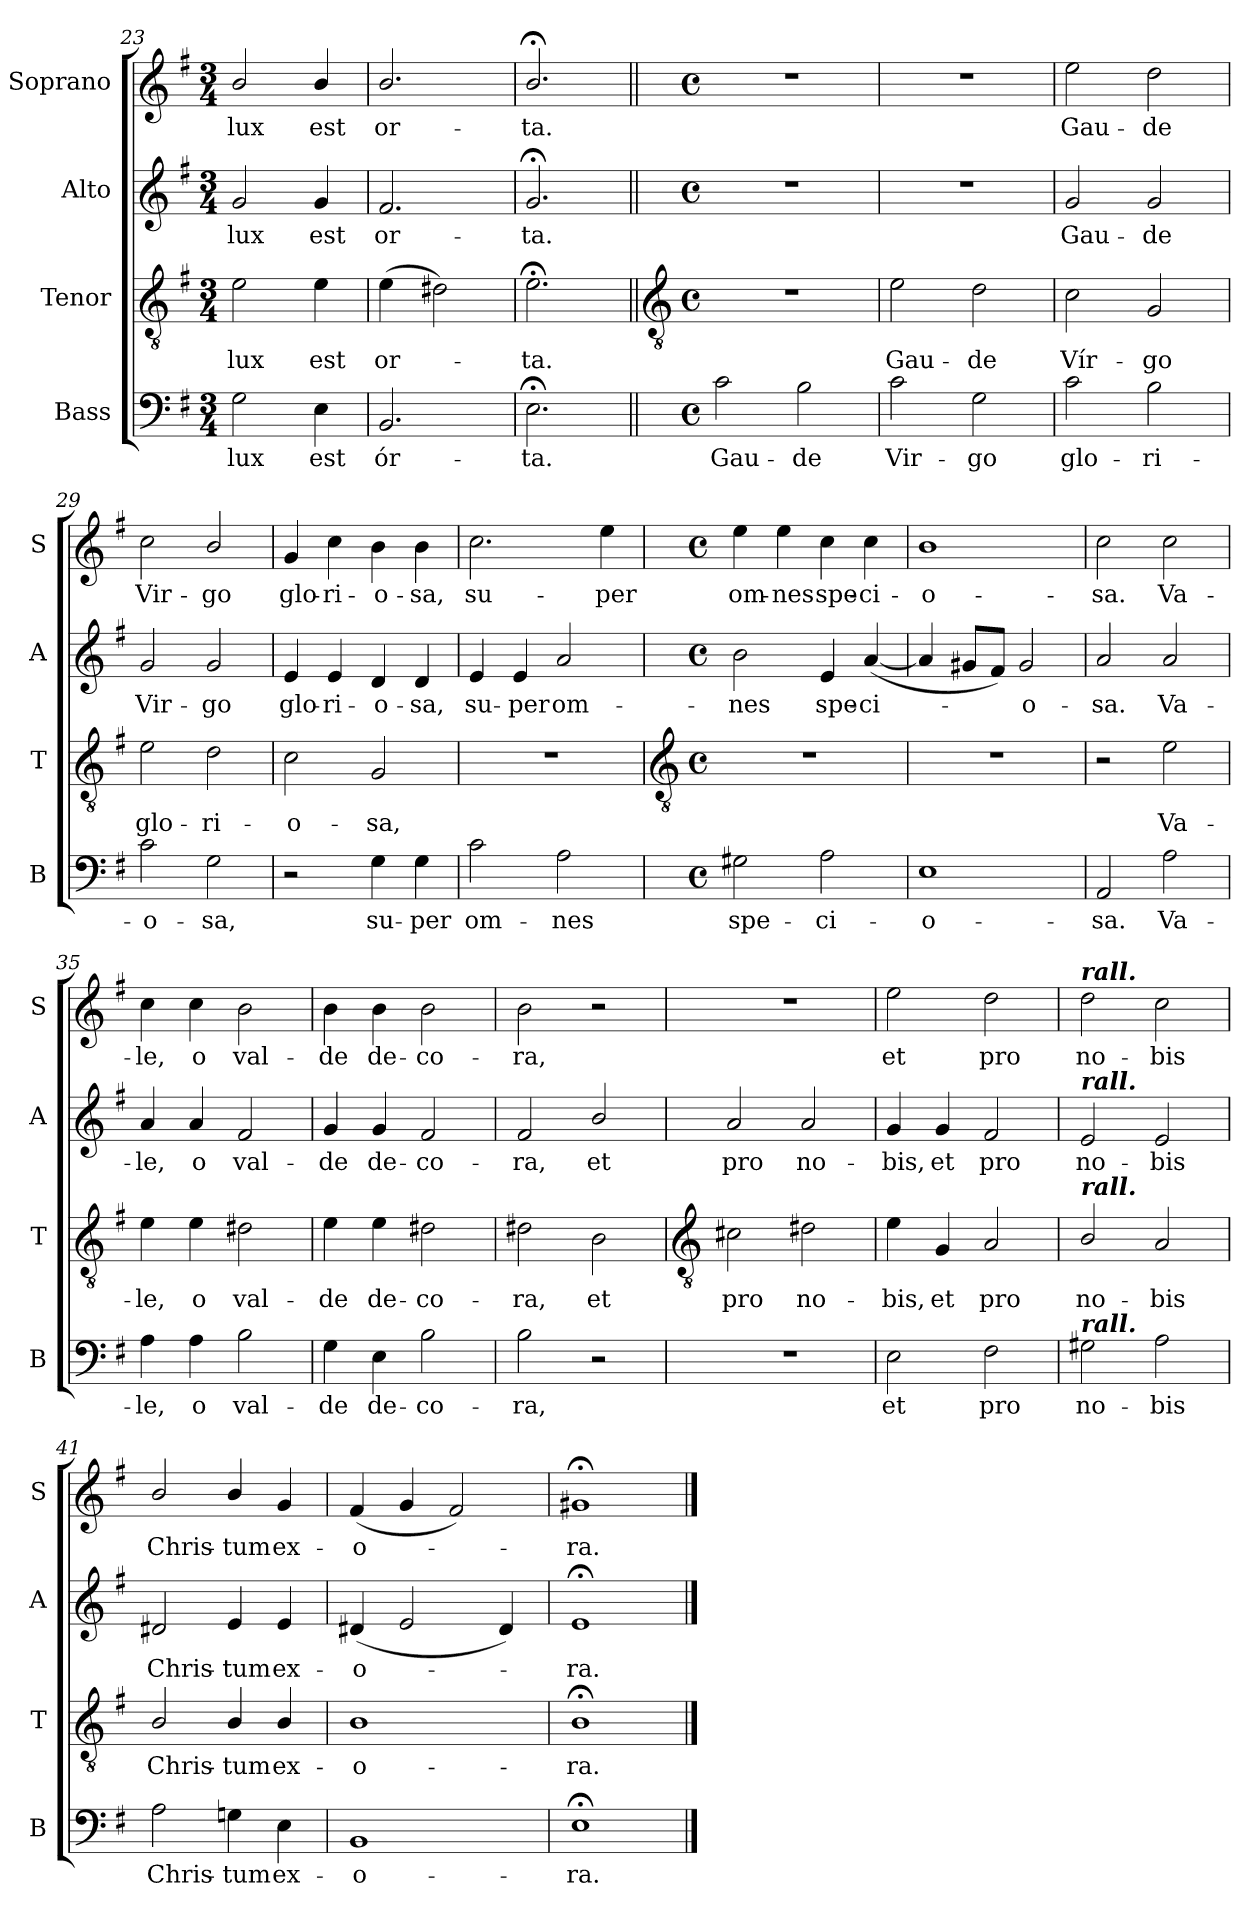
**kern	**text	**kern	**text	**kern	**text	**kern	**text
*part4	*part4	*part3	*part3	*part2	*part2	*part1	*part1
*staff4	*staff4	*staff3	*staff3	*staff2	*staff2	*staff1	*staff1
*I"Bass	*	*I"Tenor	*	*I"Alto	*	*I"Soprano	*
*I'B	*	*I'T	*	*I'A	*	*I'S	*
*clefF4	*	*clefGv2	*	*clefG2	*	*clefG2	*
*k[f#]	*	*k[f#]	*	*k[f#]	*	*k[f#]	*
*G:	*	*G:	*	*G:	*	*G:	*
*M3/4	*	*M3/4	*	*M3/4	*	*M3/4	*
=23	=23	=23	=23	=23	=23	=23	=23
!	!LO:LY:b	!	!LO:LY:b	!	!LO:LY:b	!	!LO:LY:b
2G	lux	2e	lux	2g	lux	2b/	lux
!	!LO:LY:b	!	!LO:LY:b	!	!LO:LY:b	!	!LO:LY:b
4E	est	4e	est	4g	est	4b/	est
=24	=24	=24	=24	=24	=24	=24	=24
!	!LO:LY:b	!	!LO:LY:b	!	!LO:LY:b	!	!LO:LY:b
2.BB	ór-	(>4e	or-	2.f#	or-	2.b/	or-
.	.	2d#X)	.	.	.	.	.
=25	=25	=25	=25	=25	=25	=25	=25
!	!LO:LY:b	!	!LO:LY:b	!	!LO:LY:b	!	!LO:LY:b
2.E;<	-ta.	2.e;<	ta.	2.g;<	-ta.	2.b;</	-ta.
!!LO:LB:g=z
=26||	=26||	=26||	=26||	=26||	=26||	=26||	=26||
*	*	*clefGv2	*	*	*	*	*
*M4/4	*	*M4/4	*	*M4/4	*	*M4/4	*
*met(c)	*	*met(c)	*	*met(c)	*	*met(c)	*
!	!LO:LY:b	!	!	!	!	!	!
2c	Gau-	1r	.	1r	.	1r	.
!	!LO:LY:b	!	!	!	!	!	!
2B	-de	.	.	.	.	.	.
=27	=27	=27	=27	=27	=27	=27	=27
!	!LO:LY:b	!	!LO:LY:b	!	!	!	!
2c	Vir-	2e	Gau-	1r	.	1r	.
!	!LO:LY:b	!	!LO:LY:b	!	!	!	!
2G	-go	2d	-de	.	.	.	.
=28	=28	=28	=28	=28	=28	=28	=28
!	!LO:LY:b	!	!LO:LY:b	!	!LO:LY:b	!	!LO:LY:b
2c	glo-	2c	Vír-	2g	Gau-	2ee	Gau-
!	!LO:LY:b	!	!LO:LY:b	!	!LO:LY:b	!	!LO:LY:b
2B	-ri-	2G	-go	2g	-de	2dd	-de
=29	=29	=29	=29	=29	=29	=29	=29
!	!LO:LY:b	!	!LO:LY:b	!	!LO:LY:b	!	!LO:LY:b
2c	-o-	2e	glo-	2g	Vir-	2cc	Vir-
!	!LO:LY:b	!	!LO:LY:b	!	!LO:LY:b	!	!LO:LY:b
2G	-sa,	2d	-ri-	2g	-go	2b/	-go
=30	=30	=30	=30	=30	=30	=30	=30
!	!	!	!LO:LY:b	!	!LO:LY:b	!	!LO:LY:b
2r	.	2c	-o-	4e	glo-	4g	glo-
!	!	!	!	!	!LO:LY:b	!	!LO:LY:b
.	.	.	.	4e	-ri-	4cc	-ri-
!	!LO:LY:b	!	!LO:LY:b	!	!LO:LY:b	!	!LO:LY:b
4G	su-	2G	-sa,	4d	-o-	4b	-o-
!	!LO:LY:b	!	!	!	!LO:LY:b	!	!LO:LY:b
4G	-per	.	.	4d	-sa,	4b	-sa,
=31	=31	=31	=31	=31	=31	=31	=31
!	!LO:LY:b	!	!	!	!LO:LY:b	!	!LO:LY:b
2c	om-	1r	.	4e	su-	2.cc	su-
!	!	!	!	!	!LO:LY:b	!	!
.	.	.	.	4e	-per	.	.
!	!LO:LY:b	!	!	!	!LO:LY:b	!	!
2A	-nes	.	.	2a	om-	.	.
!	!	!	!	!	!	!	!LO:LY:b
.	.	.	.	.	.	4ee	-per
!!LO:LB:g=z
=32	=32	=32	=32	=32	=32	=32	=32
*	*	*clefGv2	*	*	*	*	*
*M4/4	*	*M4/4	*	*M4/4	*	*M4/4	*
*met(c)	*	*met(c)	*	*met(c)	*	*met(c)	*
!	!LO:LY:b	!	!	!	!LO:LY:b	!	!LO:LY:b
2G#X	spe-	1r	.	2b	-nes	4ee	om-
!	!	!	!	!	!	!	!LO:LY:b
.	.	.	.	.	.	4ee	-nes
!	!LO:LY:b	!	!	!	!LO:LY:b	!	!LO:LY:b
2A	-ci-	.	.	4e	spe-	4cc	spe-
!	!	!	!	!	!LO:LY:b	!	!LO:LY:b
.	.	.	.	(<[4a	-ci-	4cc	-ci-
=33	=33	=33	=33	=33	=33	=33	=33
!	!LO:LY:b	!	!	!	!	!	!LO:LY:b
1E	-o-	1r	.	4a]	.	1b	-o-
.	.	.	.	8g#XL	.	.	.
.	.	.	.	8f#J)	.	.	.
!	!	!	!	!	!LO:LY:b	!	!
.	.	.	.	2g#	o-	.	.
=34	=34	=34	=34	=34	=34	=34	=34
!	!LO:LY:b	!	!	!	!LO:LY:b	!	!LO:LY:b
2AA	-sa.	2r	.	2a	-sa.	2cc	-sa.
!	!LO:LY:b	!	!LO:LY:b	!	!LO:LY:b	!	!LO:LY:b
2A	Va-	2e	Va-	2a	Va-	2cc	Va-
=35	=35	=35	=35	=35	=35	=35	=35
!	!LO:LY:b	!	!LO:LY:b	!	!LO:LY:b	!	!LO:LY:b
4A	-le,	4e	-le,	4a	-le,	4cc	-le,
!	!LO:LY:b	!	!LO:LY:b	!	!LO:LY:b	!	!LO:LY:b
4A	o	4e	o	4a	o	4cc	o
!	!LO:LY:b	!	!LO:LY:b	!	!LO:LY:b	!	!LO:LY:b
2B	val-	2d#X	val-	2f#	val-	2b	val-
=36	=36	=36	=36	=36	=36	=36	=36
!	!LO:LY:b	!	!LO:LY:b	!	!LO:LY:b	!	!LO:LY:b
4G	-de	4e	-de	4g	-de	4b	-de
!	!LO:LY:b	!	!LO:LY:b	!	!LO:LY:b	!	!LO:LY:b
4E	de-	4e	de-	4g	de-	4b	de-
!	!LO:LY:b	!	!LO:LY:b	!	!LO:LY:b	!	!LO:LY:b
2B	-co-	2d#X	-co-	2f#	-co-	2b	-co-
=37	=37	=37	=37	=37	=37	=37	=37
!	!LO:LY:b	!	!LO:LY:b	!	!LO:LY:b	!	!LO:LY:b
2B	-ra,	2d#X	-ra,	2f#	-ra,	2b	-ra,
!	!	!	!LO:LY:b	!	!LO:LY:b	!	!
2r	.	2B	et	2b/	et	2r	.
!!LO:LB:g=z
=38	=38	=38	=38	=38	=38	=38	=38
*	*	*clefGv2	*	*	*	*	*
!	!	!	!LO:LY:b	!	!LO:LY:b	!	!
1r	.	2c#X	pro	2a	pro	1r	.
!	!	!	!LO:LY:b	!	!LO:LY:b	!	!
.	.	2d#X	no-	2a	no-	.	.
=39	=39	=39	=39	=39	=39	=39	=39
!	!LO:LY:b	!	!LO:LY:b	!	!LO:LY:b	!	!LO:LY:b
2E	et	4e	-bis,	4g	-bis,	2ee	et
!	!	!	!LO:LY:b	!	!LO:LY:b	!	!
.	.	4G	et	4g	et	.	.
!	!LO:LY:b	!	!LO:LY:b	!	!LO:LY:b	!	!LO:LY:b
2F#	pro	2A	pro	2f#	pro	2dd	pro
=40	=40	=40	=40	=40	=40	=40	=40
!	!	!	!	!	!	!LO:TX:a:Bi:t=rall.	!
!	!	!	!	!LO:TX:a:Bi:t=rall.	!	!	!
!	!	!LO:TX:a:Bi:t=rall.	!	!	!	!	!
!LO:TX:a:Bi:t=rall.	!	!	!	!	!	!	!
!	!LO:LY:b	!	!LO:LY:b	!	!LO:LY:b	!	!LO:LY:b
2G#X	no-	2B/	no-	2e	no-	2dd	no-
!	!LO:LY:b	!	!LO:LY:b	!	!LO:LY:b	!	!LO:LY:b
2A	-bis	2A	-bis	2e	-bis	2cc	-bis
=41	=41	=41	=41	=41	=41	=41	=41
!	!LO:LY:b	!	!LO:LY:b	!	!LO:LY:b	!	!LO:LY:b
2A	Chris-	2B/	Chris-	2d#X	Chris-	2b/	Chris-
!	!LO:LY:b	!	!LO:LY:b	!	!LO:LY:b	!	!LO:LY:b
4Gn	-tum	4B/	-tum	4e	-tum	4b/	-tum
!	!LO:LY:b	!	!LO:LY:b	!	!LO:LY:b	!	!LO:LY:b
4E	ex-	4B/	ex-	4e	ex-	4g	ex-
=42	=42	=42	=42	=42	=42	=42	=42
!	!LO:LY:b	!	!LO:LY:b	!	!LO:LY:b	!	!LO:LY:b
1BB	-o-	1B	-o-	(<4d#X	-o-	(<4f#	-o-
.	.	.	.	2e	.	4g	.
.	.	.	.	.	.	2f#)	.
.	.	.	.	4d#)	.	.	.
=43	=43	=43	=43	=43	=43	=43	=43
!	!LO:LY:b	!	!LO:LY:b	!	!LO:LY:b	!	!LO:LY:b
1E;<	-ra.	1B;<	-ra.	1e;<	ra.	1g#X;<	ra.
==	==	==	==	==	==	==	==
*-	*-	*-	*-	*-	*-	*-	*-
